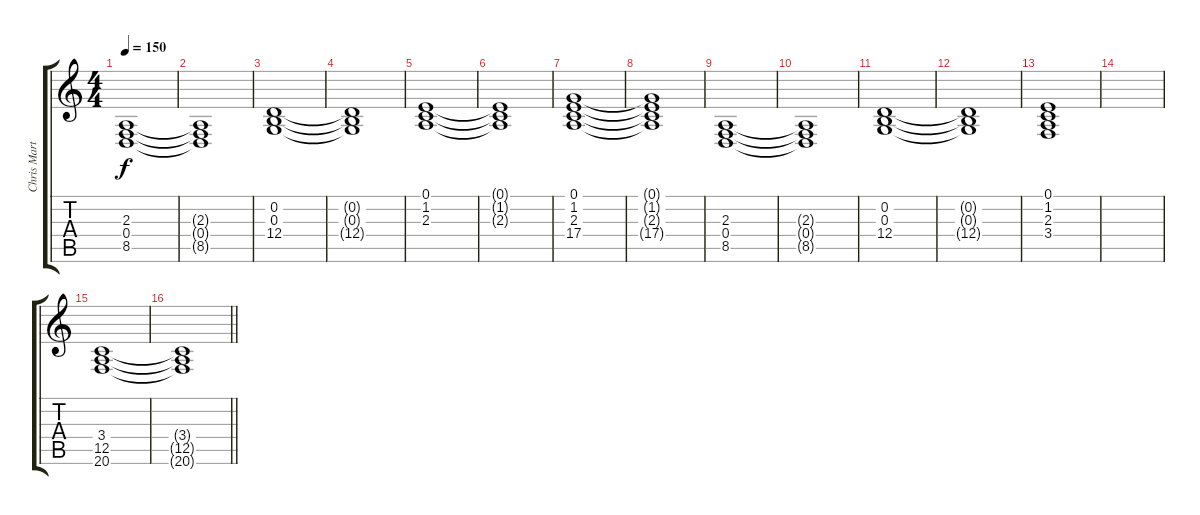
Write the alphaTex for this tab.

\track ("Chris Martin" "Chris Mart") {instrument synthstrings1}
\staff {score tabs}
\tuning (E4 B3 G3 D3 A2 E2) {hide}
\ts (4 4)
\tempo 150
\clef g2
\ks c
(2.3 0.4 8.5).1{dy f} |
(2.3{t} 0.4{t} 8.5{t}).1 |
(0.2 0.3 12.4).1 |
(0.2{t} 0.3{t} 12.4{t}).1 |
(0.1 1.2 2.3).1 |
(0.1{t} 1.2{t} 2.3{t}).1 |
(0.1 1.2 2.3 17.4).1 |
(0.1{t} 1.2{t} 2.3{t} 17.4{t}).1 |
(2.3 0.4 8.5).1 |
(2.3{t} 0.4{t} 8.5{t}).1 |
(0.2 0.3 12.4).1 |
(0.2{t} 0.3{t} 12.4{t}).1 |
(0.1 1.2 2.3 3.4).1 |
|
(3.4 12.5 20.6).1{instrument synthstrings1} |
\barLineRight lightlight
(3.4{t} 12.5{t} 20.6{t}).1
